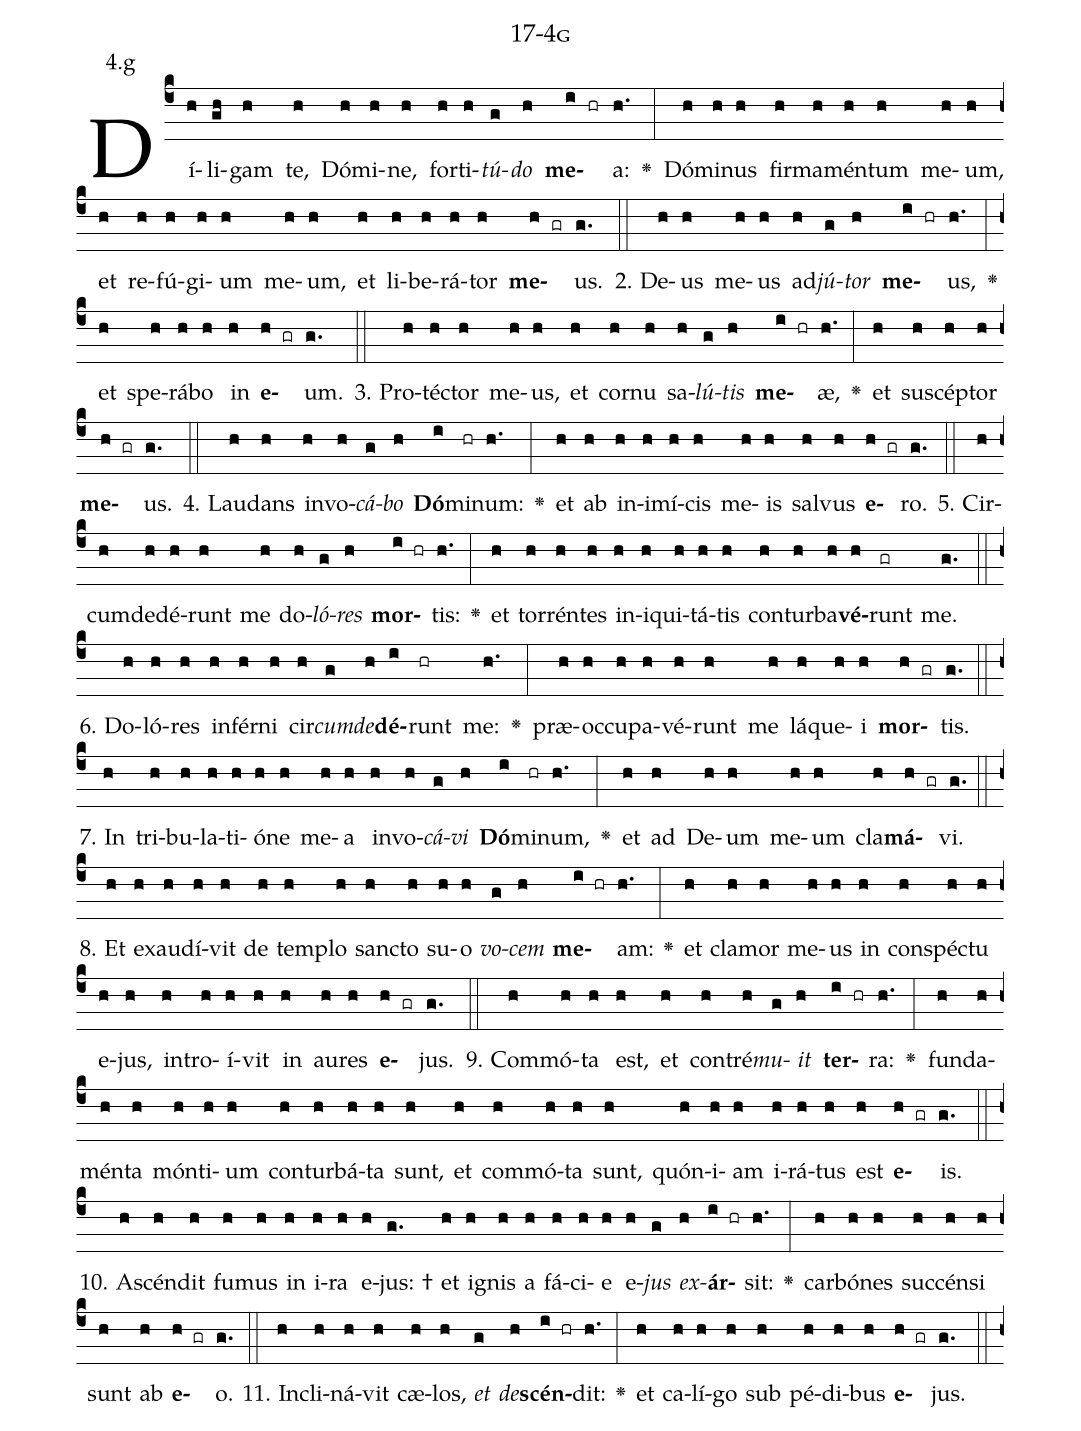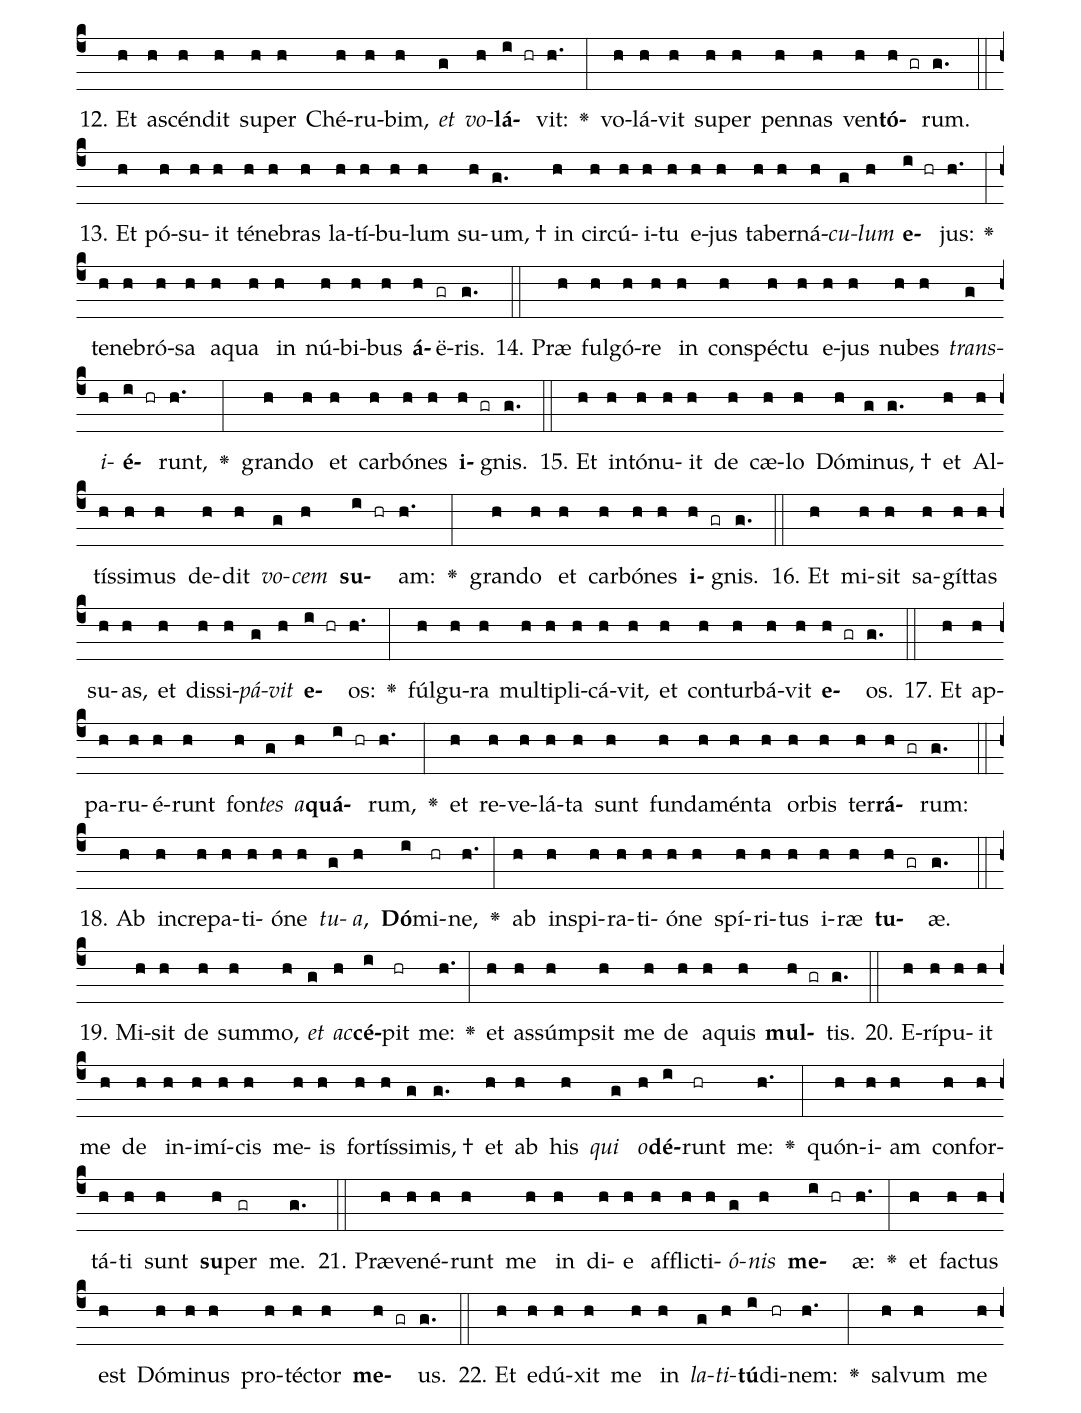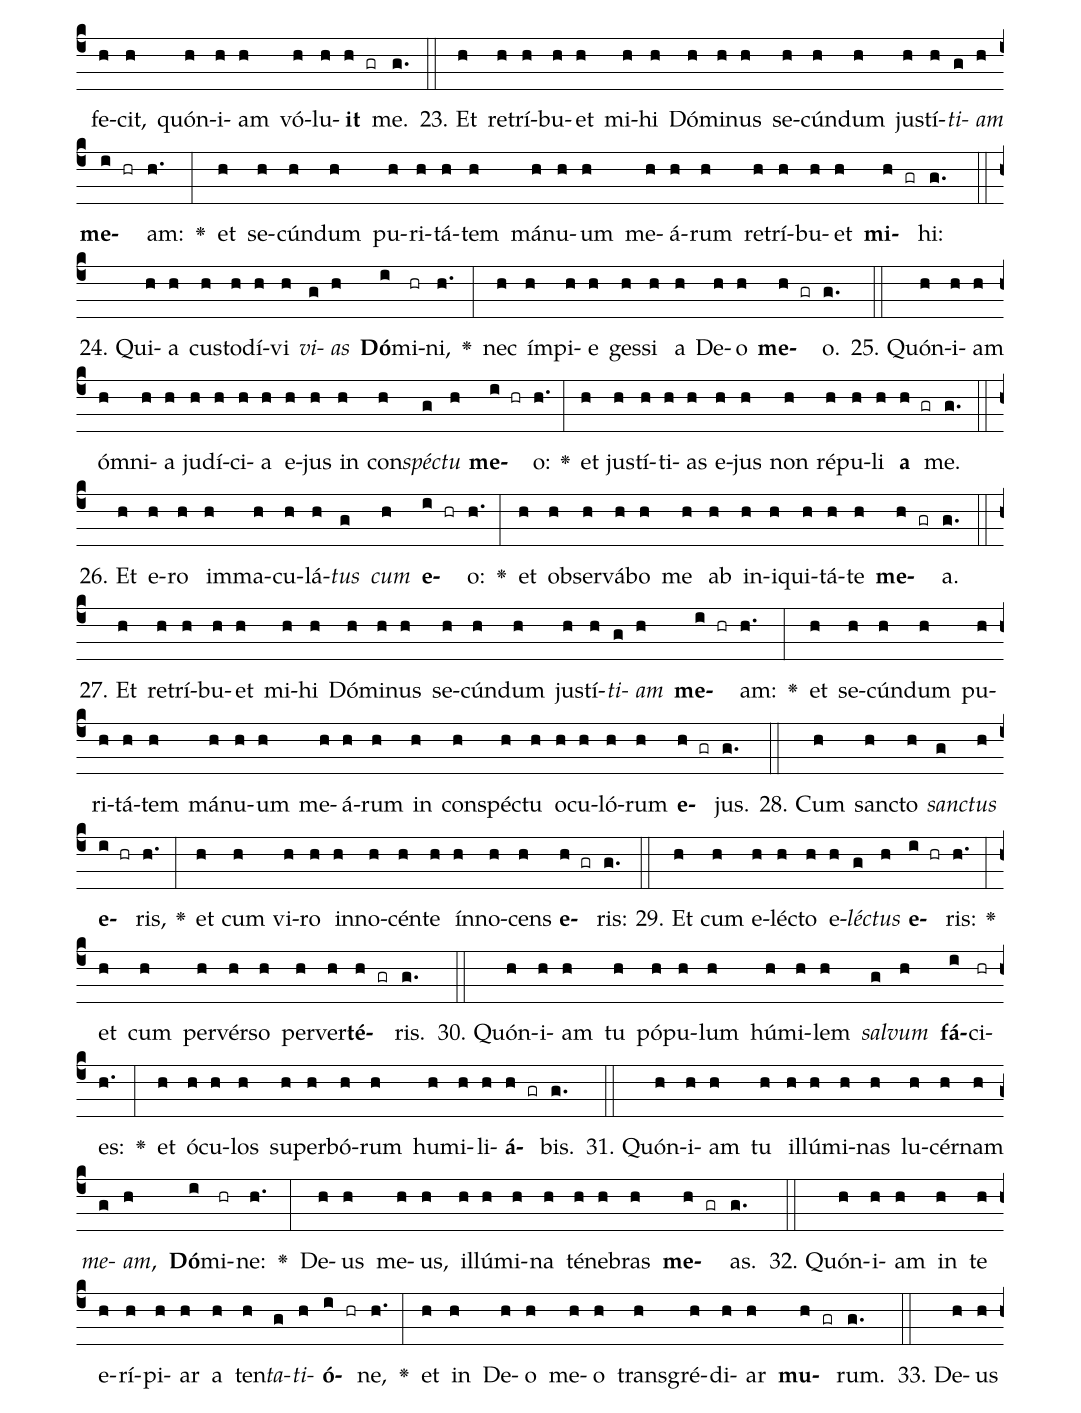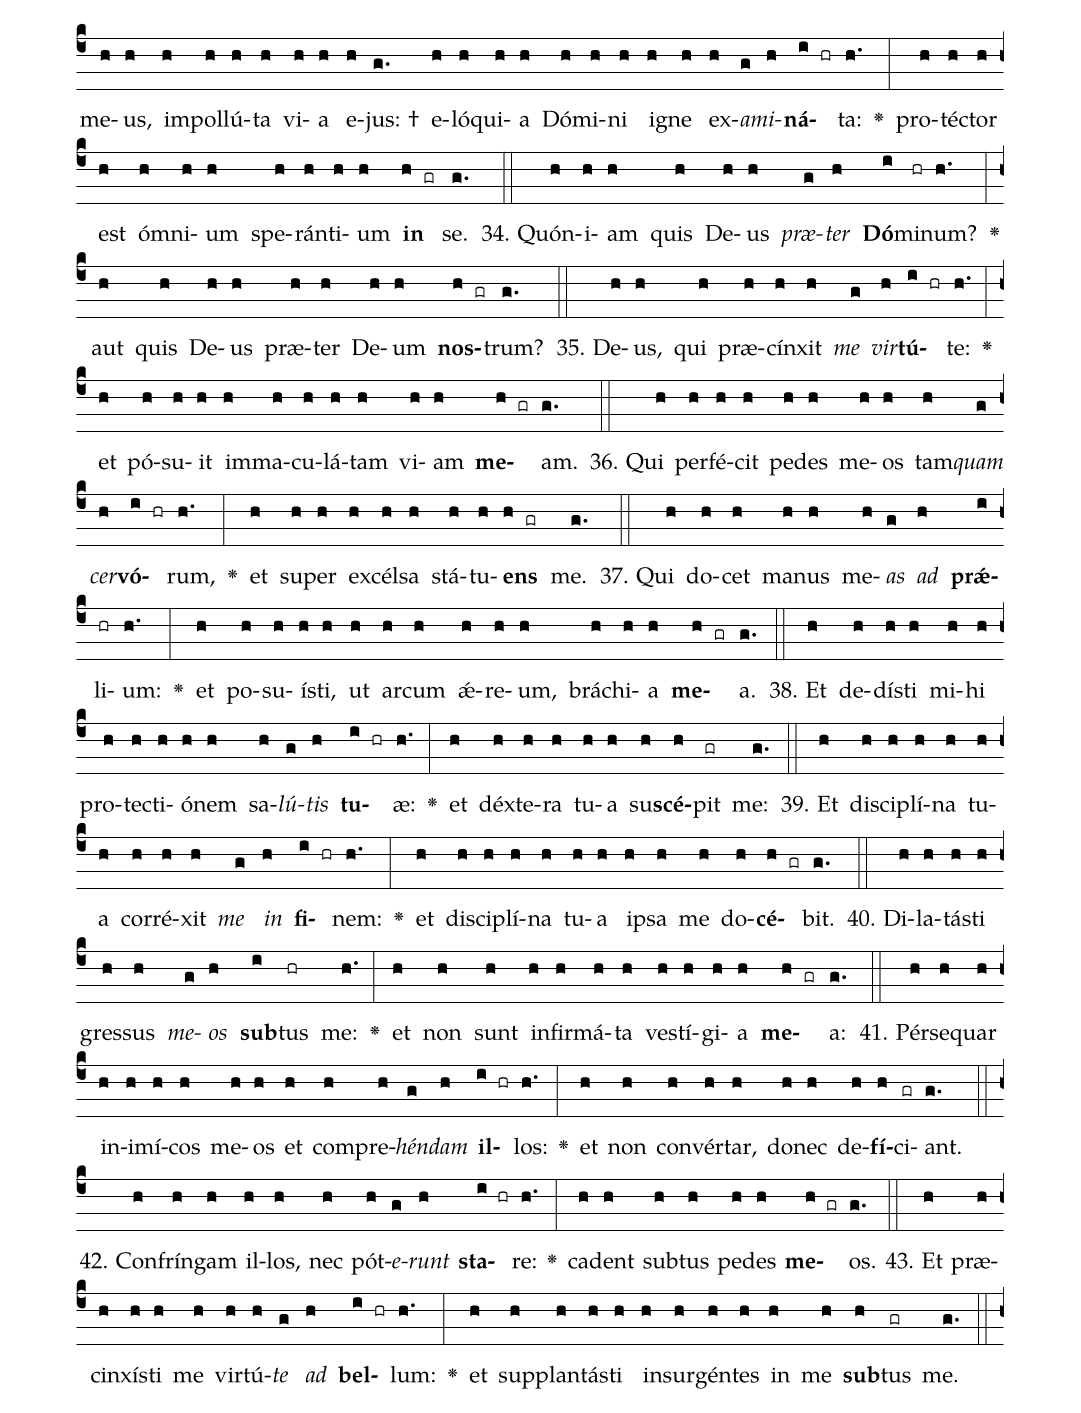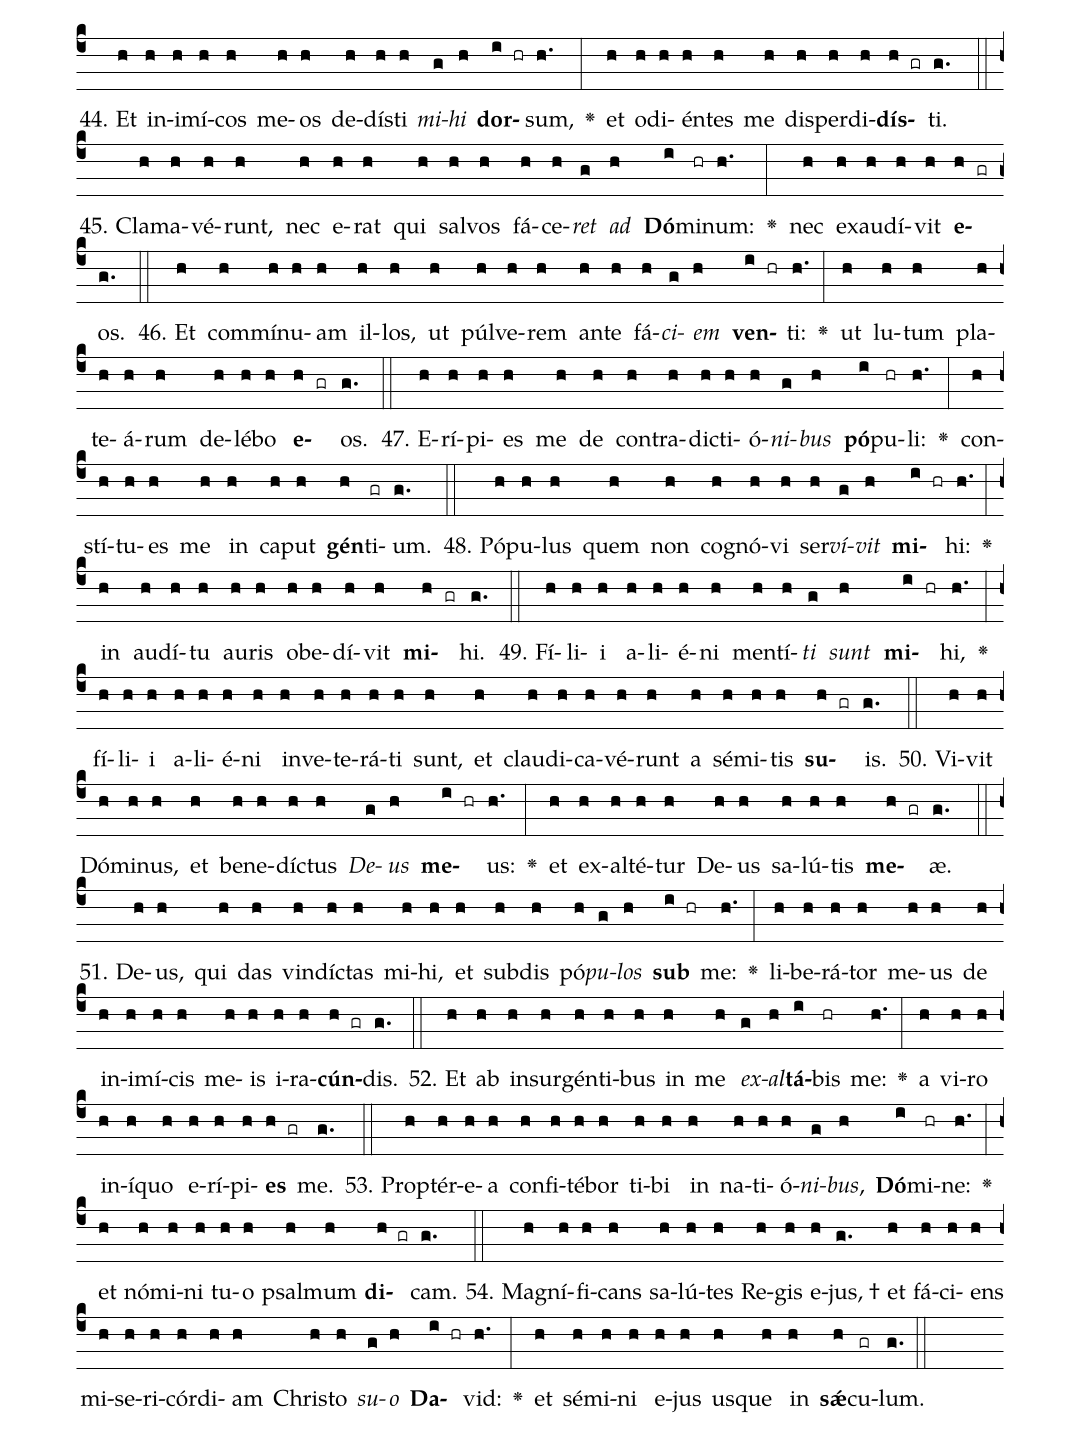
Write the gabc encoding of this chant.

name: 17-4g;
annotation: 4.g;
%%
(c4)Dí(h)li(gh)gam(h) te,(h) Dó(h)mi(h)ne,(h) for(h)ti(h)<i>tú</i>(g)<i>do</i>(h) <b>me</b>(i hr)a:(h.) <v>\greheightstar</v>(:) Dó(h)mi(h)nus(h) fir(h)ma(h)mén(h)tum(h) me(h)um,(h) et(h) re(h)fú(h)gi(h)um(h) me(h)um,(h) et(h) li(h)be(h)rá(h)tor(h) <b>me</b>(h gr)us.(g.) (::)
2. De(h)us(h) me(h)us(h) ad(h)<i>jú</i>(g)<i>tor</i>(h) <b>me</b>(i hr)us,(h.) <v>\greheightstar</v>(:) et(h) spe(h)rá(h)bo(h) in(h) <b>e</b>(h gr)um.(g.) (::)
3. Pro(h)téc(h)tor(h) me(h)us,(h) et(h) cor(h)nu(h) sa(h)<i>lú</i>(g)<i>tis</i>(h) <b>me</b>(i hr)æ,(h.) <v>\greheightstar</v>(:) et(h) su(h)scép(h)tor(h) <b>me</b>(h gr)us.(g.) (::)
4. Lau(h)dans(h) in(h)vo(h)<i>cá</i>(g)<i>bo</i>(h) <b>Dó</b>(i)mi(hr)num:(h.) <v>\greheightstar</v>(:) et(h) ab(h) in(h)i(h)mí(h)cis(h) me(h)is(h) sal(h)vus(h) <b>e</b>(h gr)ro.(g.) (::)
5. Cir(h)cum(h)de(h)dé(h)runt(h) me(h) do(h)<i>ló</i>(g)<i>res</i>(h) <b>mor</b>(i hr)tis:(h.) <v>\greheightstar</v>(:) et(h) tor(h)rén(h)tes(h) in(h)i(h)qui(h)tá(h)tis(h) con(h)tur(h)ba(h)<b>vé</b>(h)runt(gr) me.(g.) (::)
6. Do(h)ló(h)res(h) in(h)fér(h)ni(h) cir(h)<i>cum</i>(g)<i>de</i>(h)<b>dé</b>(i)runt(hr) me:(h.) <v>\greheightstar</v>(:) præ(h)oc(h)cu(h)pa(h)vé(h)runt(h) me(h) lá(h)que(h)i(h) <b>mor</b>(h gr)tis.(g.) (::)
7. In(h) tri(h)bu(h)la(h)ti(h)ó(h)ne(h) me(h)a(h) in(h)vo(h)<i>cá</i>(g)<i>vi</i>(h) <b>Dó</b>(i)mi(hr)num,(h.) <v>\greheightstar</v>(:) et(h) ad(h) De(h)um(h) me(h)um(h) cla(h)<b>má</b>(h gr)vi.(g.) (::)
8. Et(h) ex(h)au(h)dí(h)vit(h) de(h) tem(h)plo(h) sanc(h)to(h) su(h)o(h) <i>vo</i>(g)<i>cem</i>(h) <b>me</b>(i hr)am:(h.) <v>\greheightstar</v>(:) et(h) cla(h)mor(h) me(h)us(h) in(h) con(h)spéc(h)tu(h) e(h)jus,(h) in(h)tro(h)í(h)vit(h) in(h) au(h)res(h) <b>e</b>(h gr)jus.(g.) (::)
9. Com(h)mó(h)ta(h) est,(h) et(h) con(h)tré(h)<i>mu</i>(g)<i>it</i>(h) <b>ter</b>(i hr)ra:(h.) <v>\greheightstar</v>(:) fun(h)da(h)mén(h)ta(h) món(h)ti(h)um(h) con(h)tur(h)bá(h)ta(h) sunt,(h) et(h) com(h)mó(h)ta(h) sunt,(h) quón(h)i(h)am(h) i(h)rá(h)tus(h) est(h) <b>e</b>(h gr)is.(g.) (::)
10. A(h)scén(h)dit(h) fu(h)mus(h) in(h) i(h)ra(h) e(h)jus: †(g.) et(h) i(h)gnis(h) a(h) fá(h)ci(h)e(h) e(h)<i>jus</i>(g) <i>ex</i>(h)<b>ár</b>(i hr)sit:(h.) <v>\greheightstar</v>(:) car(h)bó(h)nes(h) suc(h)cén(h)si(h) sunt(h) ab(h) <b>e</b>(h gr)o.(g.) (::)
11. In(h)cli(h)ná(h)vit(h) cæ(h)los,(h) <i>et</i>(g) <i>de</i>(h)<b>scén</b>(i hr)dit:(h.) <v>\greheightstar</v>(:) et(h) ca(h)lí(h)go(h) sub(h) pé(h)di(h)bus(h) <b>e</b>(h gr)jus.(g.) (::)
12. Et(h) a(h)scén(h)dit(h) su(h)per(h) Ché(h)ru(h)bim,(h) <i>et</i>(g) <i>vo</i>(h)<b>lá</b>(i hr)vit:(h.) <v>\greheightstar</v>(:) vo(h)lá(h)vit(h) su(h)per(h) pen(h)nas(h) ven(h)<b>tó</b>(h gr)rum.(g.) (::)
13. Et(h) pó(h)su(h)it(h) té(h)ne(h)bras(h) la(h)tí(h)bu(h)lum(h) su(h)um, †(g.) in(h) cir(h)cú(h)i(h)tu(h) e(h)jus(h) ta(h)ber(h)ná(h)<i>cu</i>(g)<i>lum</i>(h) <b>e</b>(i hr)jus:(h.) <v>\greheightstar</v>(:) te(h)ne(h)bró(h)sa(h) a(h)qua(h) in(h) nú(h)bi(h)bus(h) <b>á</b>(h)ë(gr)ris.(g.) (::)
14. Præ(h) ful(h)gó(h)re(h) in(h) con(h)spéc(h)tu(h) e(h)jus(h) nu(h)bes(h) <i>trans</i>(g)<i>i</i>(h)<b>é</b>(i hr)runt,(h.) <v>\greheightstar</v>(:) gran(h)do(h) et(h) car(h)bó(h)nes(h) <b>i</b>(h gr)gnis.(g.) (::)
15. Et(h) in(h)tó(h)nu(h)it(h) de(h) cæ(h)lo(h) Dó(h)mi(g)nus, †(g.) et(h) Al(h)tís(h)si(h)mus(h) de(h)dit(h) <i>vo</i>(g)<i>cem</i>(h) <b>su</b>(i hr)am:(h.) <v>\greheightstar</v>(:) gran(h)do(h) et(h) car(h)bó(h)nes(h) <b>i</b>(h gr)gnis.(g.) (::)
16. Et(h) mi(h)sit(h) sa(h)gít(h)tas(h) su(h)as,(h) et(h) dis(h)si(h)<i>pá</i>(g)<i>vit</i>(h) <b>e</b>(i hr)os:(h.) <v>\greheightstar</v>(:) fúl(h)gu(h)ra(h) mul(h)ti(h)pli(h)cá(h)vit,(h) et(h) con(h)tur(h)bá(h)vit(h) <b>e</b>(h gr)os.(g.) (::)
17. Et(h) ap(h)pa(h)ru(h)é(h)runt(h) fon(h)<i>tes</i>(g) <i>a</i>(h)<b>quá</b>(i hr)rum,(h.) <v>\greheightstar</v>(:) et(h) re(h)ve(h)lá(h)ta(h) sunt(h) fun(h)da(h)mén(h)ta(h) or(h)bis(h) ter(h)<b>rá</b>(h gr)rum:(g.) (::)
18. Ab(h) in(h)cre(h)pa(h)ti(h)ó(h)ne(h) <i>tu</i>(g)<i>a</i>,(h) <b>Dó</b>(i)mi(hr)ne,(h.) <v>\greheightstar</v>(:) ab(h) in(h)spi(h)ra(h)ti(h)ó(h)ne(h) spí(h)ri(h)tus(h) i(h)ræ(h) <b>tu</b>(h gr)æ.(g.) (::)
19. Mi(h)sit(h) de(h) sum(h)mo,(h) <i>et</i>(g) <i>ac</i>(h)<b>cé</b>(i)pit(hr) me:(h.) <v>\greheightstar</v>(:) et(h) as(h)súmp(h)sit(h) me(h) de(h) a(h)quis(h) <b>mul</b>(h gr)tis.(g.) (::)
20. E(h)rí(h)pu(h)it(h) me(h) de(h) in(h)i(h)mí(h)cis(h) me(h)is(h) for(h)tís(h)si(g)mis, †(g.) et(h) ab(h) his(h) <i>qui</i>(g) <i>o</i>(h)<b>dé</b>(i)runt(hr) me:(h.) <v>\greheightstar</v>(:) quón(h)i(h)am(h) con(h)for(h)tá(h)ti(h) sunt(h) <b>su</b>(h)per(gr) me.(g.) (::)
21. Præ(h)ve(h)né(h)runt(h) me(h) in(h) di(h)e(h) af(h)flic(h)ti(h)<i>ó</i>(g)<i>nis</i>(h) <b>me</b>(i hr)æ:(h.) <v>\greheightstar</v>(:) et(h) fac(h)tus(h) est(h) Dó(h)mi(h)nus(h) pro(h)téc(h)tor(h) <b>me</b>(h gr)us.(g.) (::)
22. Et(h) e(h)dú(h)xit(h) me(h) in(h) <i>la</i>(g)<i>ti</i>(h)<b>tú</b>(i)di(hr)nem:(h.) <v>\greheightstar</v>(:) sal(h)vum(h) me(h) fe(h)cit,(h) quón(h)i(h)am(h) vó(h)lu(h)<b>it</b>(h gr) me.(g.) (::)
23. Et(h) re(h)trí(h)bu(h)et(h) mi(h)hi(h) Dó(h)mi(h)nus(h) se(h)cún(h)dum(h) jus(h)tí(h)<i>ti</i>(g)<i>am</i>(h) <b>me</b>(i hr)am:(h.) <v>\greheightstar</v>(:) et(h) se(h)cún(h)dum(h) pu(h)ri(h)tá(h)tem(h) má(h)nu(h)um(h) me(h)á(h)rum(h) re(h)trí(h)bu(h)et(h) <b>mi</b>(h gr)hi:(g.) (::)
24. Qui(h)a(h) cus(h)to(h)dí(h)vi(h) <i>vi</i>(g)<i>as</i>(h) <b>Dó</b>(i)mi(hr)ni,(h.) <v>\greheightstar</v>(:) nec(h) ím(h)pi(h)e(h) ges(h)si(h) a(h) De(h)o(h) <b>me</b>(h gr)o.(g.) (::)
25. Quón(h)i(h)am(h) óm(h)ni(h)a(h) ju(h)dí(h)ci(h)a(h) e(h)jus(h) in(h) con(h)<i>spéc</i>(g)<i>tu</i>(h) <b>me</b>(i hr)o:(h.) <v>\greheightstar</v>(:) et(h) jus(h)tí(h)ti(h)as(h) e(h)jus(h) non(h) ré(h)pu(h)li(h) <b>a</b>(h gr) me.(g.) (::)
26. Et(h) e(h)ro(h) im(h)ma(h)cu(h)lá(h)<i>tus</i>(g) <i>cum</i>(h) <b>e</b>(i hr)o:(h.) <v>\greheightstar</v>(:) et(h) ob(h)ser(h)vá(h)bo(h) me(h) ab(h) in(h)i(h)qui(h)tá(h)te(h) <b>me</b>(h gr)a.(g.) (::)
27. Et(h) re(h)trí(h)bu(h)et(h) mi(h)hi(h) Dó(h)mi(h)nus(h) se(h)cún(h)dum(h) jus(h)tí(h)<i>ti</i>(g)<i>am</i>(h) <b>me</b>(i hr)am:(h.) <v>\greheightstar</v>(:) et(h) se(h)cún(h)dum(h) pu(h)ri(h)tá(h)tem(h) má(h)nu(h)um(h) me(h)á(h)rum(h) in(h) con(h)spéc(h)tu(h) o(h)cu(h)ló(h)rum(h) <b>e</b>(h gr)jus.(g.) (::)
28. Cum(h) sanc(h)to(h) <i>sanc</i>(g)<i>tus</i>(h) <b>e</b>(i hr)ris,(h.) <v>\greheightstar</v>(:) et(h) cum(h) vi(h)ro(h) in(h)no(h)cén(h)te(h) ín(h)no(h)cens(h) <b>e</b>(h gr)ris:(g.) (::)
29. Et(h) cum(h) e(h)léc(h)to(h) e(h)<i>léc</i>(g)<i>tus</i>(h) <b>e</b>(i hr)ris:(h.) <v>\greheightstar</v>(:) et(h) cum(h) per(h)vér(h)so(h) per(h)ver(h)<b>té</b>(h gr)ris.(g.) (::)
30. Quón(h)i(h)am(h) tu(h) pó(h)pu(h)lum(h) hú(h)mi(h)lem(h) <i>sal</i>(g)<i>vum</i>(h) <b>fá</b>(i)ci(hr)es:(h.) <v>\greheightstar</v>(:) et(h) ó(h)cu(h)los(h) su(h)per(h)bó(h)rum(h) hu(h)mi(h)li(h)<b>á</b>(h gr)bis.(g.) (::)
31. Quón(h)i(h)am(h) tu(h) il(h)lú(h)mi(h)nas(h) lu(h)cér(h)nam(h) <i>me</i>(g)<i>am</i>,(h) <b>Dó</b>(i)mi(hr)ne:(h.) <v>\greheightstar</v>(:) De(h)us(h) me(h)us,(h) il(h)lú(h)mi(h)na(h) té(h)ne(h)bras(h) <b>me</b>(h gr)as.(g.) (::)
32. Quón(h)i(h)am(h) in(h) te(h) e(h)rí(h)pi(h)ar(h) a(h) ten(h)<i>ta</i>(g)<i>ti</i>(h)<b>ó</b>(i hr)ne,(h.) <v>\greheightstar</v>(:) et(h) in(h) De(h)o(h) me(h)o(h) trans(h)gré(h)di(h)ar(h) <b>mu</b>(h gr)rum.(g.) (::)
33. De(h)us(h) me(h)us,(h) im(h)pol(h)lú(h)ta(h) vi(h)a(h) e(h)jus: †(g.) e(h)ló(h)qui(h)a(h) Dó(h)mi(h)ni(h) i(h)gne(h) ex(h)<i>a</i>(g)<i>mi</i>(h)<b>ná</b>(i hr)ta:(h.) <v>\greheightstar</v>(:) pro(h)téc(h)tor(h) est(h) óm(h)ni(h)um(h) spe(h)rán(h)ti(h)um(h) <b>in</b>(h gr) se.(g.) (::)
34. Quón(h)i(h)am(h) quis(h) De(h)us(h) <i>præ</i>(g)<i>ter</i>(h) <b>Dó</b>(i)mi(hr)num?(h.) <v>\greheightstar</v>(:) aut(h) quis(h) De(h)us(h) præ(h)ter(h) De(h)um(h) <b>nos</b>(h gr)trum?(g.) (::)
35. De(h)us,(h) qui(h) præ(h)cín(h)xit(h) <i>me</i>(g) <i>vir</i>(h)<b>tú</b>(i hr)te:(h.) <v>\greheightstar</v>(:) et(h) pó(h)su(h)it(h) im(h)ma(h)cu(h)lá(h)tam(h) vi(h)am(h) <b>me</b>(h gr)am.(g.) (::)
36. Qui(h) per(h)fé(h)cit(h) pe(h)des(h) me(h)os(h) tam(h)<i>quam</i>(g) <i>cer</i>(h)<b>vó</b>(i hr)rum,(h.) <v>\greheightstar</v>(:) et(h) su(h)per(h) ex(h)cél(h)sa(h) stá(h)tu(h)<b>ens</b>(h gr) me.(g.) (::)
37. Qui(h) do(h)cet(h) ma(h)nus(h) me(h)<i>as</i>(g) <i>ad</i>(h) <b>prǽ</b>(i)li(hr)um:(h.) <v>\greheightstar</v>(:) et(h) po(h)su(h)ís(h)ti,(h) ut(h) ar(h)cum(h) ǽ(h)re(h)um,(h) brá(h)chi(h)a(h) <b>me</b>(h gr)a.(g.) (::)
38. Et(h) de(h)dís(h)ti(h) mi(h)hi(h) pro(h)tec(h)ti(h)ó(h)nem(h) sa(h)<i>lú</i>(g)<i>tis</i>(h) <b>tu</b>(i hr)æ:(h.) <v>\greheightstar</v>(:) et(h) déx(h)te(h)ra(h) tu(h)a(h) su(h)<b>scé</b>(h)pit(gr) me:(g.) (::)
39. Et(h) di(h)sci(h)plí(h)na(h) tu(h)a(h) cor(h)ré(h)xit(h) <i>me</i>(g) <i>in</i>(h) <b>fi</b>(i hr)nem:(h.) <v>\greheightstar</v>(:) et(h) di(h)sci(h)plí(h)na(h) tu(h)a(h) ip(h)sa(h) me(h) do(h)<b>cé</b>(h gr)bit.(g.) (::)
40. Di(h)la(h)tás(h)ti(h) gres(h)sus(h) <i>me</i>(g)<i>os</i>(h) <b>sub</b>(i)tus(hr) me:(h.) <v>\greheightstar</v>(:) et(h) non(h) sunt(h) in(h)fir(h)má(h)ta(h) ves(h)tí(h)gi(h)a(h) <b>me</b>(h gr)a:(g.) (::)
41. Pér(h)se(h)quar(h) in(h)i(h)mí(h)cos(h) me(h)os(h) et(h) com(h)pre(h)<i>hén</i>(g)<i>dam</i>(h) <b>il</b>(i hr)los:(h.) <v>\greheightstar</v>(:) et(h) non(h) con(h)vér(h)tar,(h) do(h)nec(h) de(h)<b>fí</b>(h)ci(gr)ant.(g.) (::)
42. Con(h)frín(h)gam(h) il(h)los,(h) nec(h) pót(h)<i>e</i>(g)<i>runt</i>(h) <b>sta</b>(i hr)re:(h.) <v>\greheightstar</v>(:) ca(h)dent(h) sub(h)tus(h) pe(h)des(h) <b>me</b>(h gr)os.(g.) (::)
43. Et(h) præ(h)cin(h)xís(h)ti(h) me(h) vir(h)tú(h)<i>te</i>(g) <i>ad</i>(h) <b>bel</b>(i hr)lum:(h.) <v>\greheightstar</v>(:) et(h) sup(h)plan(h)tás(h)ti(h) in(h)sur(h)gén(h)tes(h) in(h) me(h) <b>sub</b>(h)tus(gr) me.(g.) (::)
44. Et(h) in(h)i(h)mí(h)cos(h) me(h)os(h) de(h)dís(h)ti(h) <i>mi</i>(g)<i>hi</i>(h) <b>dor</b>(i hr)sum,(h.) <v>\greheightstar</v>(:) et(h) o(h)di(h)én(h)tes(h) me(h) dis(h)per(h)di(h)<b>dís</b>(h gr)ti.(g.) (::)
45. Cla(h)ma(h)vé(h)runt,(h) nec(h) e(h)rat(h) qui(h) sal(h)vos(h) fá(h)ce(h)<i>ret</i>(g) <i>ad</i>(h) <b>Dó</b>(i)mi(hr)num:(h.) <v>\greheightstar</v>(:) nec(h) ex(h)au(h)dí(h)vit(h) <b>e</b>(h gr)os.(g.) (::)
46. Et(h) com(h)mí(h)nu(h)am(h) il(h)los,(h) ut(h) púl(h)ve(h)rem(h) an(h)te(h) fá(h)<i>ci</i>(g)<i>em</i>(h) <b>ven</b>(i hr)ti:(h.) <v>\greheightstar</v>(:) ut(h) lu(h)tum(h) pla(h)te(h)á(h)rum(h) de(h)lé(h)bo(h) <b>e</b>(h gr)os.(g.) (::)
47. E(h)rí(h)pi(h)es(h) me(h) de(h) con(h)tra(h)dic(h)ti(h)ó(h)<i>ni</i>(g)<i>bus</i>(h) <b>pó</b>(i)pu(hr)li:(h.) <v>\greheightstar</v>(:) con(h)stí(h)tu(h)es(h) me(h) in(h) ca(h)put(h) <b>gén</b>(h)ti(gr)um.(g.) (::)
48. Pó(h)pu(h)lus(h) quem(h) non(h) co(h)gnó(h)vi(h) ser(h)<i>ví</i>(g)<i>vit</i>(h) <b>mi</b>(i hr)hi:(h.) <v>\greheightstar</v>(:) in(h) au(h)dí(h)tu(h) au(h)ris(h) ob(h)e(h)dí(h)vit(h) <b>mi</b>(h gr)hi.(g.) (::)
49. Fí(h)li(h)i(h) a(h)li(h)é(h)ni(h) men(h)tí(h)<i>ti</i>(g) <i>sunt</i>(h) <b>mi</b>(i hr)hi,(h.) <v>\greheightstar</v>(:) fí(h)li(h)i(h) a(h)li(h)é(h)ni(h) in(h)ve(h)te(h)rá(h)ti(h) sunt,(h) et(h) clau(h)di(h)ca(h)vé(h)runt(h) a(h) sé(h)mi(h)tis(h) <b>su</b>(h gr)is.(g.) (::)
50. Vi(h)vit(h) Dó(h)mi(h)nus,(h) et(h) be(h)ne(h)díc(h)tus(h) <i>De</i>(g)<i>us</i>(h) <b>me</b>(i hr)us:(h.) <v>\greheightstar</v>(:) et(h) ex(h)al(h)té(h)tur(h) De(h)us(h) sa(h)lú(h)tis(h) <b>me</b>(h gr)æ.(g.) (::)
51. De(h)us,(h) qui(h) das(h) vin(h)díc(h)tas(h) mi(h)hi,(h) et(h) sub(h)dis(h) pó(h)<i>pu</i>(g)<i>los</i>(h) <b>sub</b>(i hr) me:(h.) <v>\greheightstar</v>(:) li(h)be(h)rá(h)tor(h) me(h)us(h) de(h) in(h)i(h)mí(h)cis(h) me(h)is(h) i(h)ra(h)<b>cún</b>(h gr)dis.(g.) (::)
52. Et(h) ab(h) in(h)sur(h)gén(h)ti(h)bus(h) in(h) me(h) <i>ex</i>(g)<i>al</i>(h)<b>tá</b>(i)bis(hr) me:(h.) <v>\greheightstar</v>(:) a(h) vi(h)ro(h) in(h)í(h)quo(h) e(h)rí(h)pi(h)<b>es</b>(h gr) me.(g.) (::)
53. Prop(h)tér(h)e(h)a(h) con(h)fi(h)té(h)bor(h) ti(h)bi(h) in(h) na(h)ti(h)ó(h)<i>ni</i>(g)<i>bus</i>,(h) <b>Dó</b>(i)mi(hr)ne:(h.) <v>\greheightstar</v>(:) et(h) nó(h)mi(h)ni(h) tu(h)o(h) psal(h)mum(h) <b>di</b>(h gr)cam.(g.) (::)
54. Ma(h)gní(h)fi(h)cans(h) sa(h)lú(h)tes(h) Re(h)gis(h) e(h)jus, †(g.) et(h) fá(h)ci(h)ens(h) mi(h)se(h)ri(h)cór(h)di(h)am(h) Chris(h)to(h) <i>su</i>(g)<i>o</i>(h) <b>Da</b>(i hr)vid:(h.) <v>\greheightstar</v>(:) et(h) sé(h)mi(h)ni(h) e(h)jus(h) us(h)que(h) in(h) <b>sǽ</b>(h)cu(gr)lum.(g.) (::)
